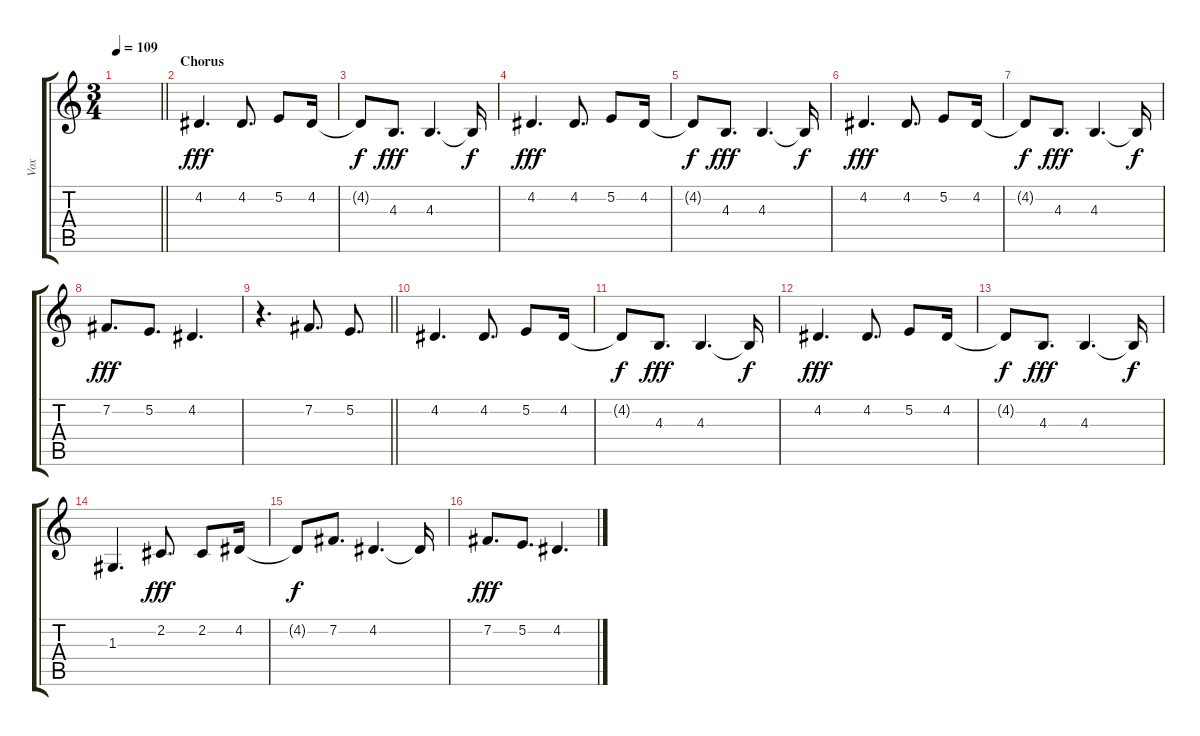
\track ("Vox" "Vox") {instrument clarinet}
\staff {score tabs}
\tuning (E4 B3 G3 D3 A2 E2) {hide}
\ts (3 4)
\tempo 109
\clef g2
\barLineRight lightlight
\ks c
|
\section ("" "Chorus")
4.2.4{d dy fff} 4.2.8{d} 5.2.8 4.2.16 |
4.2{t}.8{dy f} 4.3.8{d dy fff} 4.3.4{d} 4.3{t}.16{dy f} |
4.2.4{d dy fff} 4.2.8{d} 5.2.8 4.2.16 |
4.2{t}.8{dy f} 4.3.8{d dy fff} 4.3.4{d} 4.3{t}.16{dy f} |
4.2.4{d dy fff} 4.2.8{d} 5.2.8 4.2.16 |
4.2{t}.8{dy f} 4.3.8{d dy fff} 4.3.4{d} 4.3{t}.16{dy f} |
7.2.8{d dy fff} 5.2.8{d} 4.2.4{d} |
\barLineRight lightlight
r.4{d} 7.2.8{d} 5.2.8{d} |
4.2.4{d} 4.2.8{d} 5.2.8 4.2.16 |
4.2{t}.8{dy f} 4.3.8{d dy fff} 4.3.4{d} 4.3{t}.16{dy f} |
4.2.4{d dy fff} 4.2.8{d} 5.2.8 4.2.16 |
4.2{t}.8{dy f} 4.3.8{d dy fff} 4.3.4{d} 4.3{t}.16{dy f} |
1.3.4{d} 2.2.8{d dy fff} 2.2.8 4.2.16 |
4.2{t}.8{dy f} 7.2.8{d} 4.2.4{d} 4.2{t}.16 |
7.2.8{d dy fff} 5.2.8{d} 4.2.4{d}
